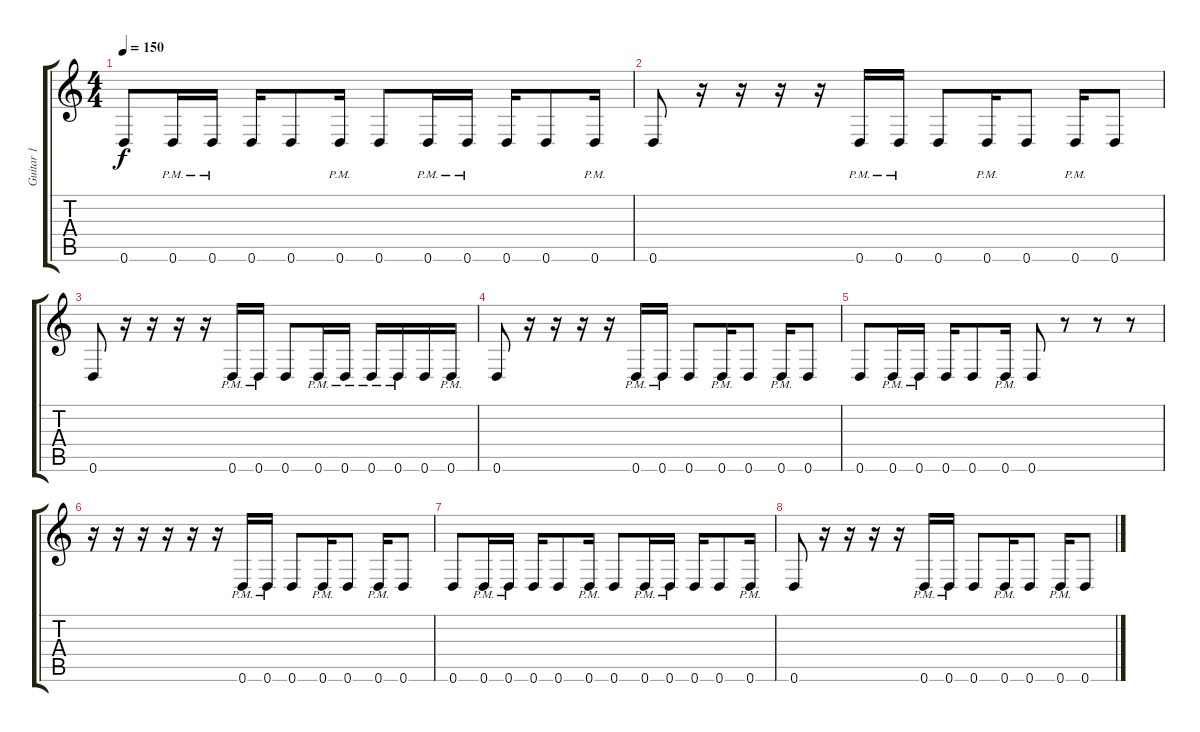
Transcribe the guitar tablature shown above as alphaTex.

\track ("Guitar 1" "Guitar 1") {instrument distortionguitar}
\staff {score tabs}
\tuning (E4 B3 G3 D3 A2 D2) {hide}
\ts (4 4)
\tempo 150
\clef g2
\ks c
0.6.8{dy f} 0.6{pm}.16 0.6{pm}.16 0.6.16 0.6.8 0.6{pm}.16 0.6.8 0.6{pm}.16 0.6{pm}.16 0.6.16 0.6.8 0.6{pm}.16 |
0.6.8 r.16 r.16 r.16 r.16 0.6{pm}.16 0.6{pm}.16 0.6.8 0.6{pm}.16 0.6.8 0.6{pm}.16 0.6.8 |
0.6.8 r.16 r.16 r.16 r.16 0.6{pm}.16 0.6{pm}.16 0.6.8 0.6{pm}.16 0.6{pm}.16 0.6{pm}.16 0.6{pm}.16 0.6.16 0.6{pm}.16 |
0.6.8 r.16 r.16 r.16 r.16 0.6{pm}.16 0.6{pm}.16 0.6.8 0.6{pm}.16 0.6.8 0.6{pm}.16 0.6.8 |
0.6.8 0.6{pm}.16 0.6{pm}.16 0.6.16 0.6.8 0.6{pm}.16 0.6.8 r.8 r.8 r.8 |
r.16 r.16 r.16 r.16 r.16 r.16 0.6{pm}.16 0.6{pm}.16 0.6.8 0.6{pm}.16 0.6.8 0.6{pm}.16 0.6.8 |
0.6.8 0.6{pm}.16 0.6{pm}.16 0.6.16 0.6.8 0.6{pm}.16 0.6.8 0.6{pm}.16 0.6{pm}.16 0.6.16 0.6.8 0.6{pm}.16 |
0.6.8 r.16 r.16 r.16 r.16 0.6{pm}.16 0.6{pm}.16 0.6.8 0.6{pm}.16 0.6.8 0.6{pm}.16 0.6.8
